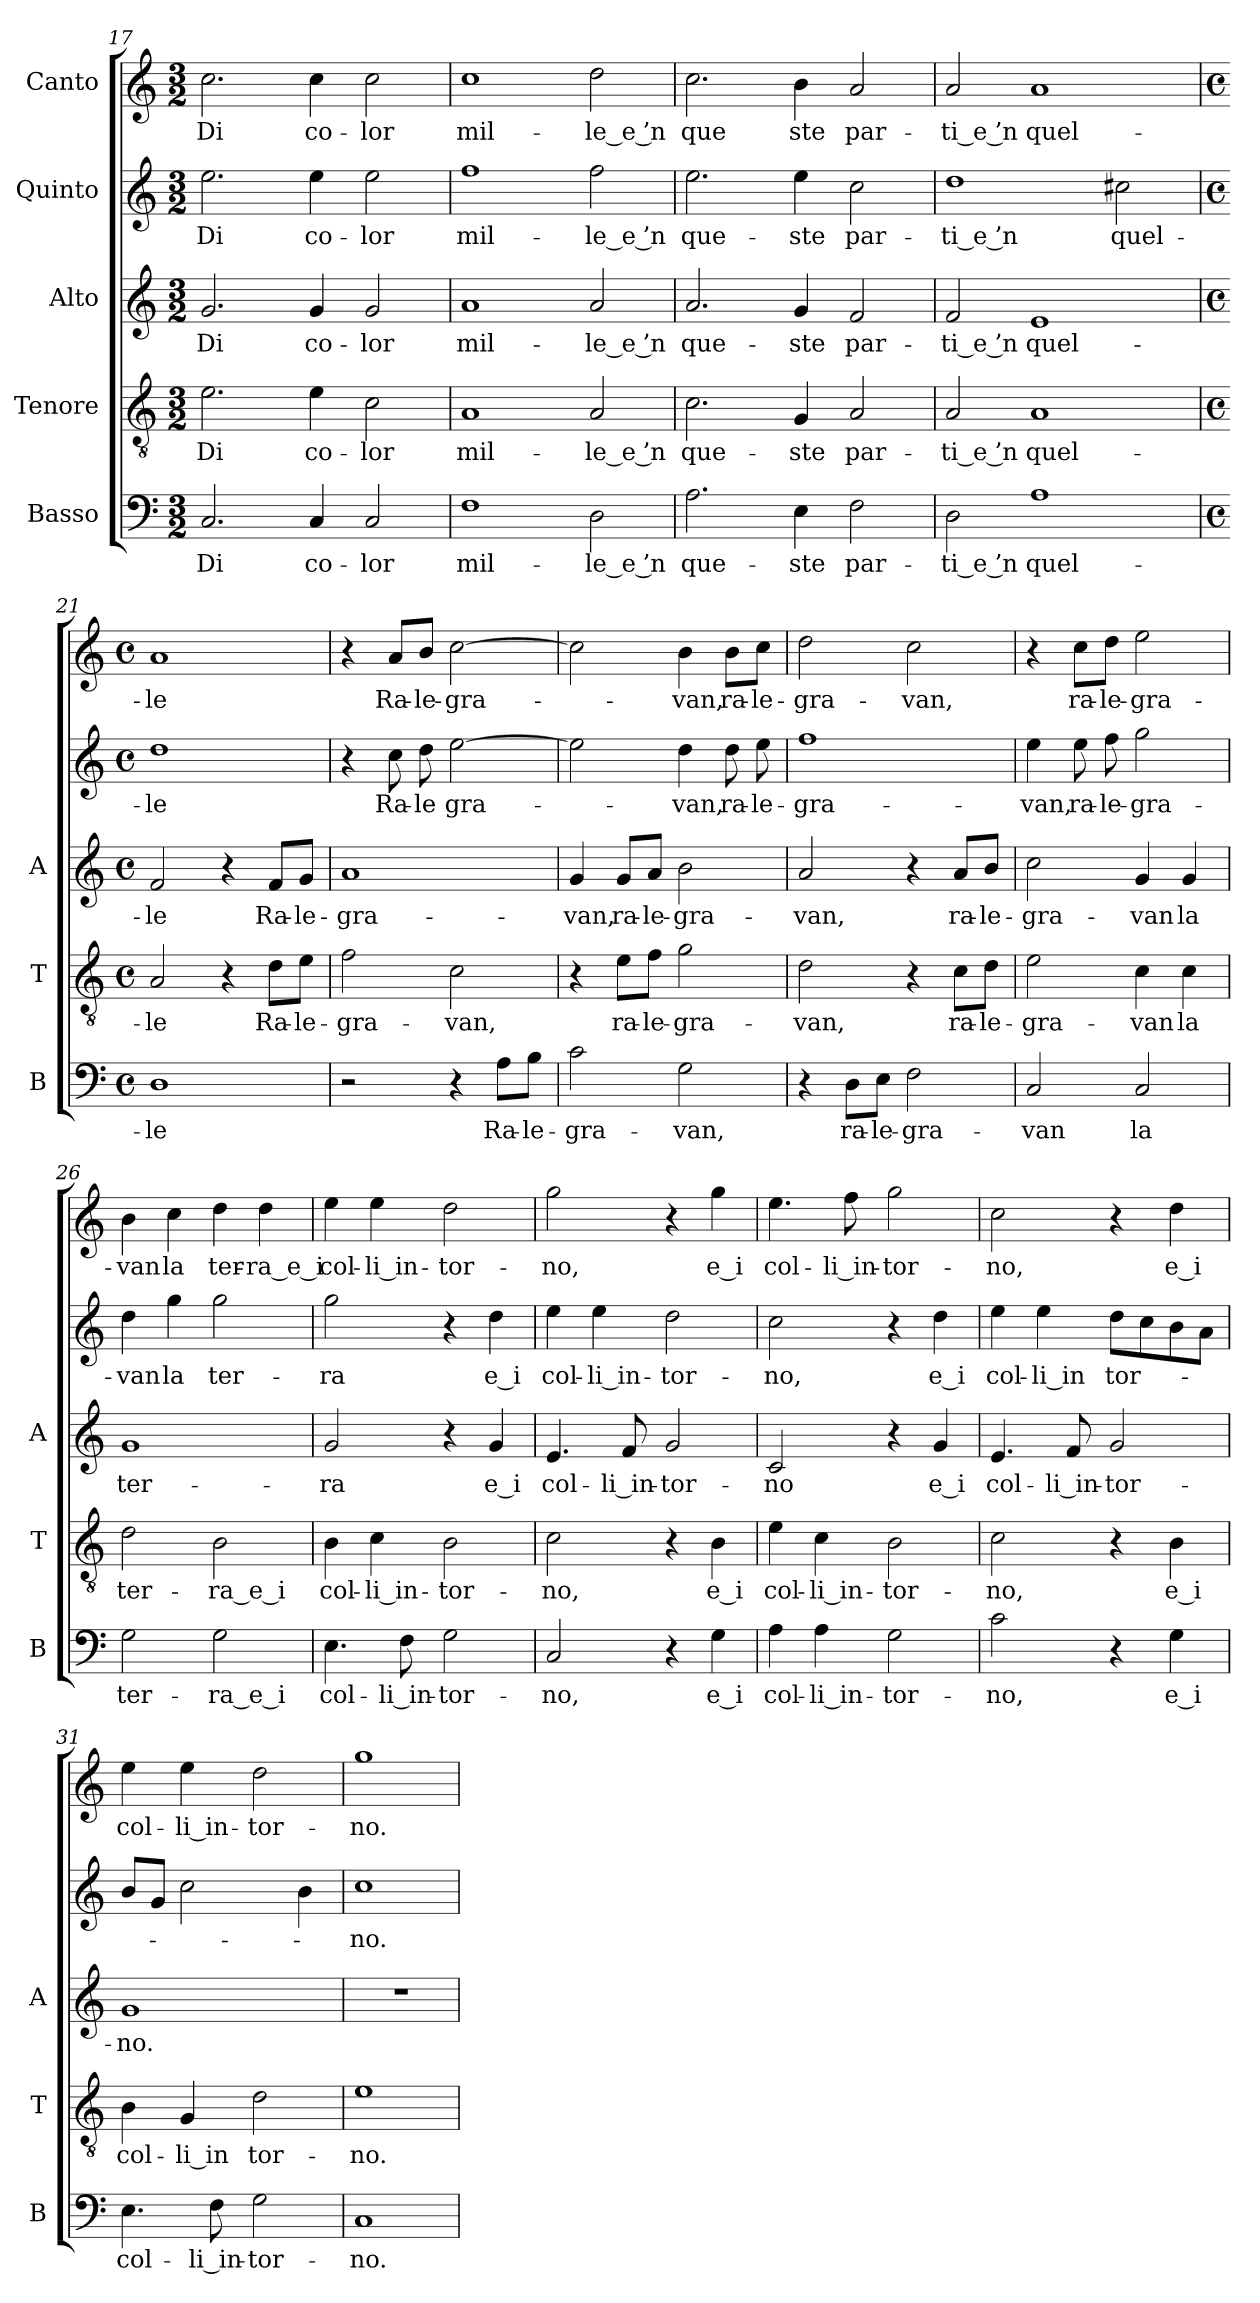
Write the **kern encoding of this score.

**kern	**text	**kern	**text	**kern	**text	**kern	**text	**kern	**text
*part5	*part5	*part4	*part4	*part3	*part3	*part2	*part2	*part1	*part1
*staff5	*staff5	*staff4	*staff4	*staff3	*staff3	*staff2	*staff2	*staff1	*staff1
*I"Basso	*	*I"Tenore	*	*I"Alto	*	*I"Quinto	*	*I"Canto	*
*I'B	*	*I'T	*	*I'A	*	*	*	*	*
*clefF4	*	*clefGv2	*	*clefG2	*	*clefG2	*	*clefG2	*
*k[]	*	*k[]	*	*k[]	*	*k[]	*	*k[]	*
*C:	*	*C:	*	*C:	*	*C:	*	*C:	*
*M3/2	*	*M3/2	*	*M3/2	*	*M3/2	*	*M3/2	*
=17	=17	=17	=17	=17	=17	=17	=17	=17	=17
2.C	-Di	2.e	-Di	2.g	-Di	2.ee	-Di	2.cc	-Di
4C	co-	4e	co-	4g	co-	4ee	co-	4cc	co-
2C	-lor	2c	-lor	2g	-lor	2ee	-lor	2cc	-lor
=18	=18	=18	=18	=18	=18	=18	=18	=18	=18
1F	mil-	1A	mil-	1a	mil-	1ff	mil-	1cc	mil-
2D	-le_e ’n	2A	-le_e ’n	2a	-le_e ’n	2ff	-le_e ’n	2dd	-le_e ’n
=19	=19	=19	=19	=19	=19	=19	=19	=19	=19
2.A	que-	2.c	que-	2.a	que-	2.ee	que-	2.cc	-que
4E	-ste	4G	-ste	4g	-ste	4ee	-ste	4b	-ste
2F	par-	2A	par-	2f	par-	2cc	par-	2a	par-
=20	=20	=20	=20	=20	=20	=20	=20	=20	=20
2D	-ti_e ’n	2A	-ti_e ’n	2f	-ti_e ’n	1dd	-ti_e ’n	2a	-ti_e ’n
1A	quel-	1A	quel-	1e	quel-	.	.	1a	quel-
.	.	.	.	.	.	2cc#X	quel-	.	.
=21	=21	=21	=21	=21	=21	=21	=21	=21	=21
*M4/4	*	*M4/4	*	*M4/4	*	*M4/4	*	*M4/4	*
*met(c)	*	*met(c)	*	*met(c)	*	*met(c)	*	*met(c)	*
1D	-le	2A	-le	2f	-le	1dd	-le	1a	-le
.	.	4r	.	4r	.	.	.	.	.
.	.	8d\L	Ra-	8f/L	Ra-	.	.	.	.
.	.	8e\J	le-	8g/J	le-	.	.	.	.
=22	=22	=22	=22	=22	=22	=22	=22	=22	=22
2r	.	2f	gra-	1a	gra-	4r	.	4r	.
.	.	.	.	.	.	8cc	Ra-	8a/L	Ra-
.	.	.	.	.	.	8dd	-le	8b/J	le-
4r	.	2c	-van,	.	.	[2ee	gra-	[2cc	gra-
8A\L	Ra-	.	.	.	.	.	.	.	.
8B\J	le-	.	.	.	.	.	.	.	.
=23	=23	=23	=23	=23	=23	=23	=23	=23	=23
2c	gra-	4r	.	4g	-van,	2ee]	.	2cc]	.
.	.	8e\L	ra-	8g/L	ra-	.	.	.	.
.	.	8f\J	le-	8a/J	le-	.	.	.	.
2G	-van,	2g	gra-	2b	gra-	4dd	-van,	4b	-van,
.	.	.	.	.	.	8dd	ra-	8b\L	ra-
.	.	.	.	.	.	8ee	le-	8cc\J	le-
=24	=24	=24	=24	=24	=24	=24	=24	=24	=24
4r	.	2d	-van,	2a	-van,	1ff	gra-	2dd	gra-
8D\L	ra-	.	.	.	.	.	.	.	.
8E\J	le-	.	.	.	.	.	.	.	.
2F	gra-	4r	.	4r	.	.	.	2cc	-van,
.	.	8c\L	ra-	8a/L	ra-	.	.	.	.
.	.	8d\J	le-	8b/J	le-	.	.	.	.
=25	=25	=25	=25	=25	=25	=25	=25	=25	=25
2C	-van	2e	gra-	2cc	gra-	4ee	-van,	4r	.
.	.	.	.	.	.	8ee	ra-	8cc\L	ra-
.	.	.	.	.	.	8ff	le-	8dd\J	le-
2C	-la	4c	-van	4g	-van	2gg	gra-	2ee	gra-
.	.	4c	-la	4g	-la	.	.	.	.
=26	=26	=26	=26	=26	=26	=26	=26	=26	=26
2G	ter-	2d	ter-	1g	ter-	4dd	-van	4b	-van
.	.	.	.	.	.	4gg	-la	4cc	-la
2G	-ra_e_i	2B	-ra_e_i	.	.	2gg	ter-	4dd	ter-
.	.	.	.	.	.	.	.	4dd	-ra_e_i
=27	=27	=27	=27	=27	=27	=27	=27	=27	=27
4.E	col-	4B	col-	2g	-ra	2gg	-ra	4ee	col-
.	.	4c	li_in-	.	.	.	.	4ee	li_in-
8F	li_in-	.	.	.	.	.	.	.	.
2G	tor-	2B	tor-	4r	.	4r	.	2dd	tor-
.	.	.	.	4g	-e_i	4dd	-e_i	.	.
=28	=28	=28	=28	=28	=28	=28	=28	=28	=28
2C	-no,	2c	-no,	4.e	col-	4ee	col-	2gg	-no,
.	.	.	.	.	.	4ee	li_in-	.	.
.	.	.	.	8f	li_in-	.	.	.	.
4r	.	4r	.	2g	tor-	2dd	tor-	4r	.
4G	-e_i	4B	-e_i	.	.	.	.	4gg	-e_i
=29	=29	=29	=29	=29	=29	=29	=29	=29	=29
4A	col-	4e	col-	2c	-no	2cc	-no,	4.ee	col-
4A	li_in-	4c	li_in-	.	.	.	.	.	.
.	.	.	.	.	.	.	.	8ff	li_in-
2G	tor-	2B	tor-	4r	.	4r	.	2gg	tor-
.	.	.	.	4g	-e_i	4dd	-e_i	.	.
=30	=30	=30	=30	=30	=30	=30	=30	=30	=30
2c	-no,	2c	-no,	4.e	col-	4ee	col-	2cc	-no,
.	.	.	.	.	.	4ee	-li_in	.	.
.	.	.	.	8f	li_in-	.	.	.	.
4r	.	4r	.	2g	tor-	8ddL	tor-	4r	.
.	.	.	.	.	.	8cc	.	.	.
4G	-e_i	4B	-e_i	.	.	8b	.	4dd	-e_i
.	.	.	.	.	.	8aJ	.	.	.
=31	=31	=31	=31	=31	=31	=31	=31	=31	=31
4.E	col-	4B	col-	1g	-no.	8bL	.	4ee	col-
.	.	.	.	.	.	8gJ	.	.	.
.	.	4G	-li_in	.	.	2cc	.	4ee	li_in-
8F	li_in-	.	.	.	.	.	.	.	.
2G	tor-	2d	tor-	.	.	.	.	2dd	tor-
.	.	.	.	.	.	4b	.	.	.
=32	=32	=32	=32	=32	=32	=32	=32	=32	=32
1C	-no.	1e	-no.	1r	.	1cc	-no.	1gg	-no.
=	=	=	=	=	=	=	=	=	=
*-	*-	*-	*-	*-	*-	*-	*-	*-	*-
